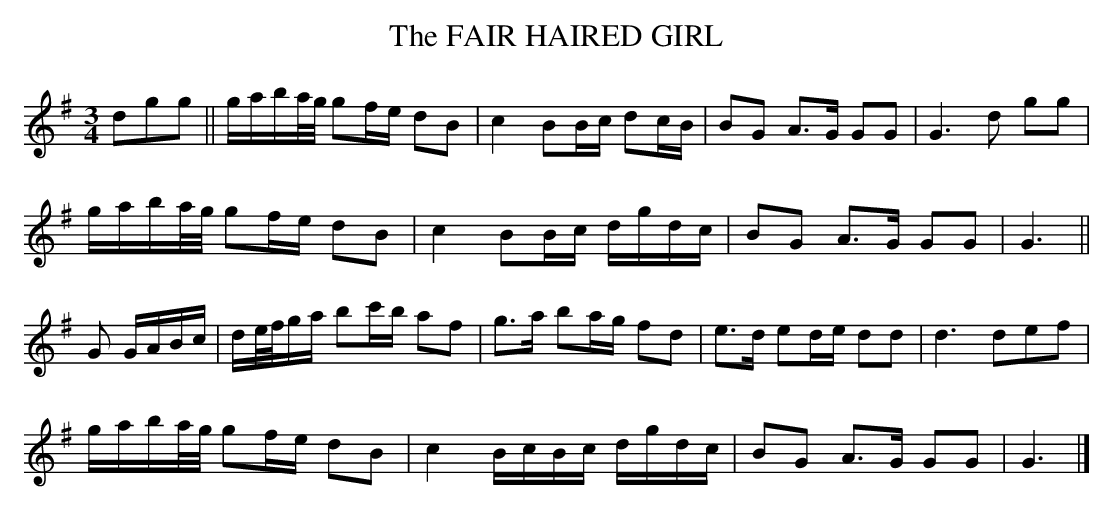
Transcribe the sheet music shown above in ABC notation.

X:1
T:FAIR HAIRED GIRL, The
Y:"very slow"
M:3/4
L:1/8
K:G
dgg||g/a/b/a//g// gf/e/ dB|c2BB/c/ dc/B/|BG A>G GG|G3d gg|
g/a/b/a//g// gf/e/ dB|c2BB/c/ d/g/d/c/|BG A>G GG|G3||
G G/A/B/c/|d/e//f//g/a/ bc'/b/ af|g>a ba/g/ fd|e>d ed/e/ dd|d3 def|
g/a/b/a//g// gf/e/ dB|c2 B/c/B/c/ d/g/d/c/|BG A>G GG|G3|]
